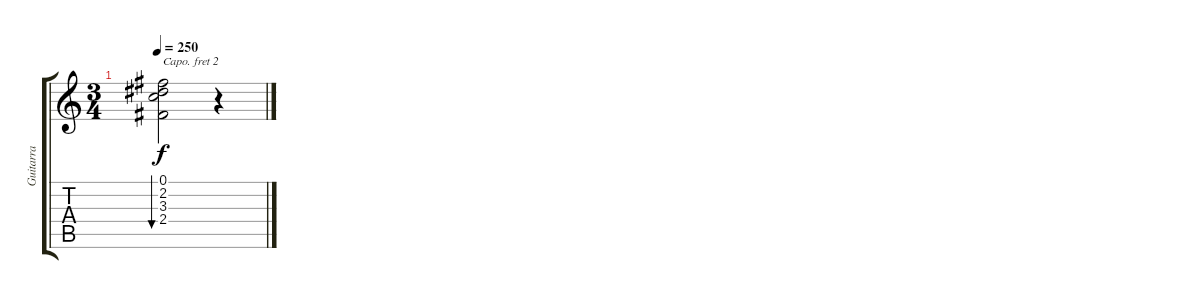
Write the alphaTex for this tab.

\track ("Guitarra" "Guitarra") {instrument acousticguitarnylon}
\staff {score tabs}
\capo 2
\tuning (E4 B3 G3 D3 A2 E2) {hide}
\ts (3 4)
\tempo 250
\clef g2
\ks c
(0.1 2.2 3.3 2.4).2{bu 60 dy f} r.4
